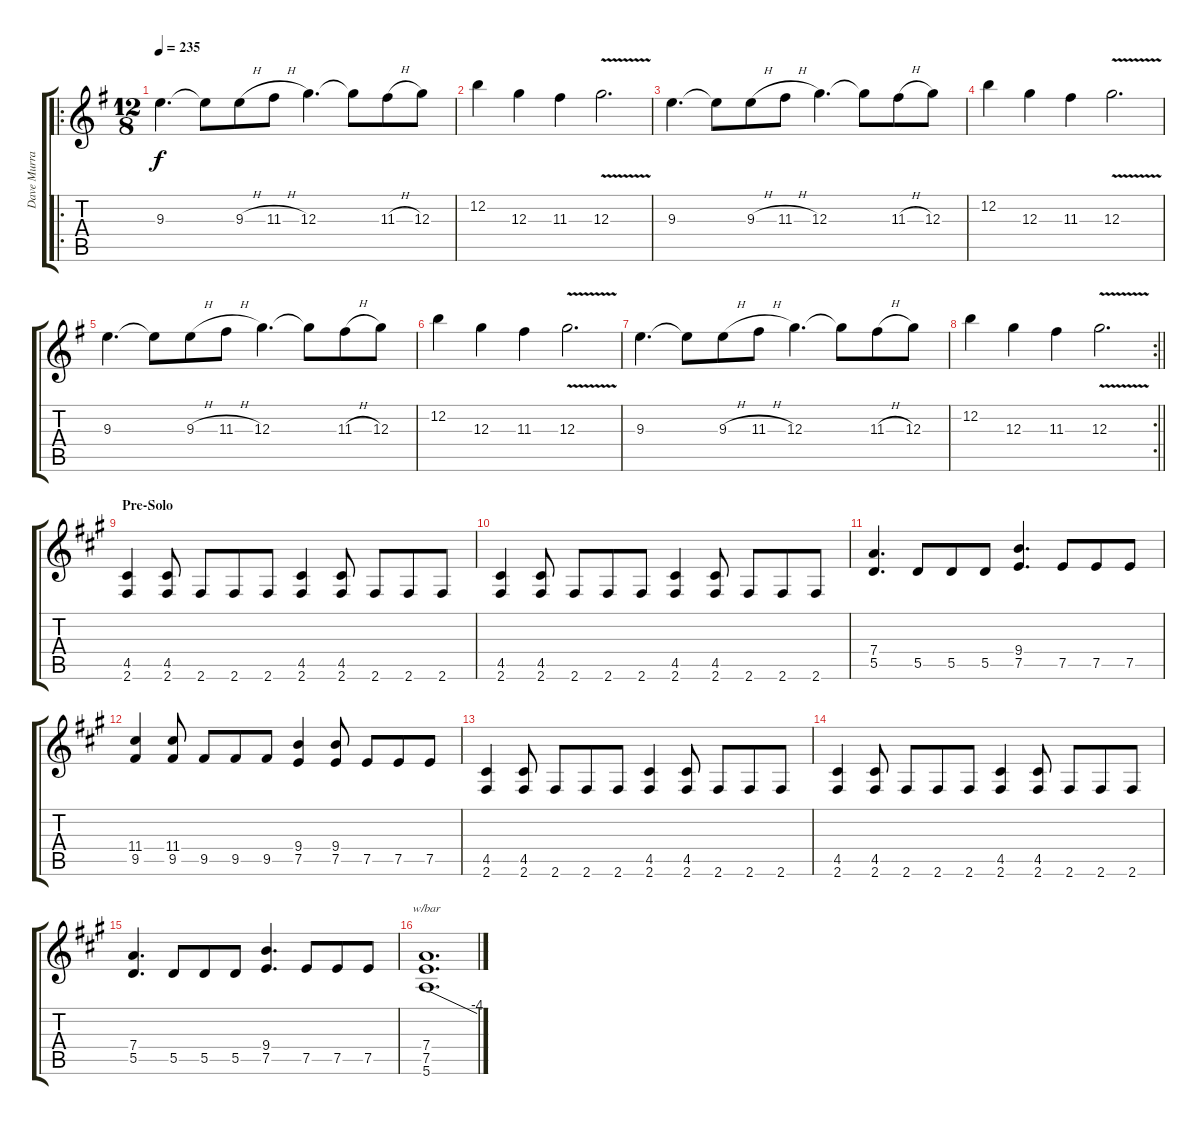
\track ("Dave Murray (Guitar)" "Dave Murra") {instrument distortionguitar}
\staff {score tabs}
\tuning (E4 B3 G3 D3 A2 E2) {hide}
\ro
\ts (12 8)
\tempo 235
\clef g2
\ks eminor
9.3.4{d dy f} 9.3{t}.8 9.3{h}.8 11.3{h}.8 12.3.4{d} 12.3{t}.8 11.3{h}.8 12.3.8 |
12.2.4 12.3.4 11.3.4 12.3{v}.2{d} |
9.3.4{d} 9.3{t}.8 9.3{h}.8 11.3{h}.8 12.3.4{d} 12.3{t}.8 11.3{h}.8 12.3.8 |
12.2.4 12.3.4 11.3.4 12.3{v}.2{d} |
9.3.4{d} 9.3{t}.8 9.3{h}.8 11.3{h}.8 12.3.4{d} 12.3{t}.8 11.3{h}.8 12.3.8 |
12.2.4 12.3.4 11.3.4 12.3{v}.2{d} |
9.3.4{d} 9.3{t}.8 9.3{h}.8 11.3{h}.8 12.3.4{d} 12.3{t}.8 11.3{h}.8 12.3.8 |
\rc 2
\barLineRight lightlight
12.2.4 12.3.4 11.3.4 12.3{v}.2{d} |
\section ("" "Pre-Solo")
\ks f#minor
(4.5 2.6).4 (4.5 2.6).8 2.6.8 2.6.8 2.6.8 (4.5 2.6).4 (4.5 2.6).8 2.6.8 2.6.8 2.6.8 |
(4.5 2.6).4 (4.5 2.6).8 2.6.8 2.6.8 2.6.8 (4.5 2.6).4 (4.5 2.6).8 2.6.8 2.6.8 2.6.8 |
(7.4 5.5).4{d} 5.5.8 5.5.8 5.5.8 (9.4 7.5).4{d} 7.5.8 7.5.8 7.5.8 |
(11.4 9.5).4 (11.4 9.5).8 9.5.8 9.5.8 9.5.8 (9.4 7.5).4 (9.4 7.5).8 7.5.8 7.5.8 7.5.8 |
(4.5 2.6).4 (4.5 2.6).8 2.6.8 2.6.8 2.6.8 (4.5 2.6).4 (4.5 2.6).8 2.6.8 2.6.8 2.6.8 |
(4.5 2.6).4 (4.5 2.6).8 2.6.8 2.6.8 2.6.8 (4.5 2.6).4 (4.5 2.6).8 2.6.8 2.6.8 2.6.8 |
(7.4 5.5).4{d} 5.5.8 5.5.8 5.5.8 (9.4 7.5).4{d} 7.5.8 7.5.8 7.5.8 |
(7.4 7.5 5.6).1{d tbe (custom default 0 0 5 0 60 -16)}
